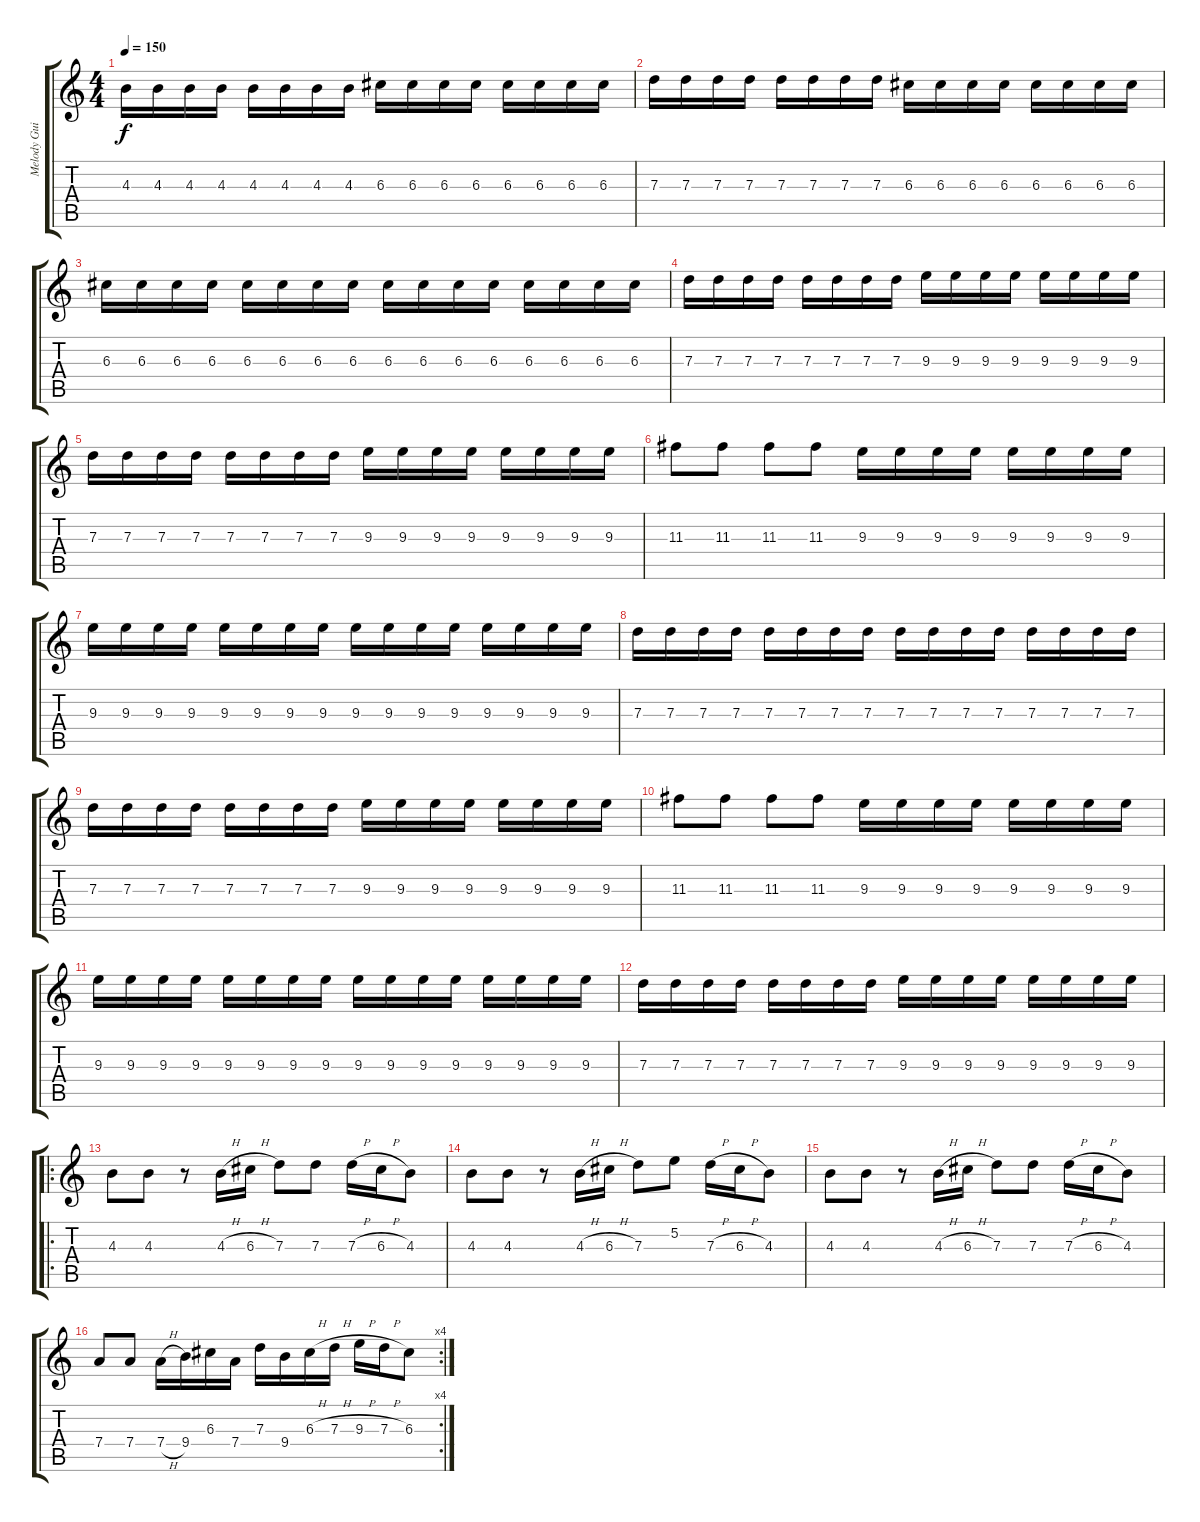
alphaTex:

\track ("Melody Guitar" "Melody Gui") {instrument distortionguitar}
\staff {score tabs}
\tuning (E4 B3 G3 D3 A2 E2) {hide}
\ts (4 4)
\tempo 150
\clef g2
\ks c
4.3.16{dy f} 4.3.16 4.3.16 4.3.16 4.3.16 4.3.16 4.3.16 4.3.16 6.3.16 6.3.16 6.3.16 6.3.16 6.3.16 6.3.16 6.3.16 6.3.16 |
7.3.16 7.3.16 7.3.16 7.3.16 7.3.16 7.3.16 7.3.16 7.3.16 6.3.16 6.3.16 6.3.16 6.3.16 6.3.16 6.3.16 6.3.16 6.3.16 |
6.3.16 6.3.16 6.3.16 6.3.16 6.3.16 6.3.16 6.3.16 6.3.16 6.3.16 6.3.16 6.3.16 6.3.16 6.3.16 6.3.16 6.3.16 6.3.16 |
7.3.16 7.3.16 7.3.16 7.3.16 7.3.16 7.3.16 7.3.16 7.3.16 9.3.16 9.3.16 9.3.16 9.3.16 9.3.16 9.3.16 9.3.16 9.3.16 |
7.3.16 7.3.16 7.3.16 7.3.16 7.3.16 7.3.16 7.3.16 7.3.16 9.3.16 9.3.16 9.3.16 9.3.16 9.3.16 9.3.16 9.3.16 9.3.16 |
11.3.8 11.3.8 11.3.8 11.3.8 9.3.16 9.3.16 9.3.16 9.3.16 9.3.16 9.3.16 9.3.16 9.3.16 |
9.3.16 9.3.16 9.3.16 9.3.16 9.3.16 9.3.16 9.3.16 9.3.16 9.3.16 9.3.16 9.3.16 9.3.16 9.3.16 9.3.16 9.3.16 9.3.16 |
7.3.16 7.3.16 7.3.16 7.3.16 7.3.16 7.3.16 7.3.16 7.3.16 7.3.16 7.3.16 7.3.16 7.3.16 7.3.16 7.3.16 7.3.16 7.3.16 |
7.3.16 7.3.16 7.3.16 7.3.16 7.3.16 7.3.16 7.3.16 7.3.16 9.3.16 9.3.16 9.3.16 9.3.16 9.3.16 9.3.16 9.3.16 9.3.16 |
11.3.8 11.3.8 11.3.8 11.3.8 9.3.16 9.3.16 9.3.16 9.3.16 9.3.16 9.3.16 9.3.16 9.3.16 |
9.3.16 9.3.16 9.3.16 9.3.16 9.3.16 9.3.16 9.3.16 9.3.16 9.3.16 9.3.16 9.3.16 9.3.16 9.3.16 9.3.16 9.3.16 9.3.16 |
7.3.16 7.3.16 7.3.16 7.3.16 7.3.16 7.3.16 7.3.16 7.3.16 9.3.16 9.3.16 9.3.16 9.3.16 9.3.16 9.3.16 9.3.16 9.3.16 |
\ro
4.3.8{volume 16} 4.3.8 r.8 4.3{h}.16 6.3{h}.16 7.3.8 7.3.8 7.3{h}.16 6.3{h}.16 4.3.8 |
4.3.8 4.3.8 r.8 4.3{h}.16 6.3{h}.16 7.3.8 5.2.8 7.3{h}.16 6.3{h}.16 4.3.8 |
4.3.8 4.3.8 r.8 4.3{h}.16 6.3{h}.16 7.3.8 7.3.8 7.3{h}.16 6.3{h}.16 4.3.8 |
\rc 4
7.4.8 7.4.8 7.4{h}.16 9.4.16 6.3.16 7.4.16 7.3.16 9.4.16 6.3{h}.16 7.3{h}.16 9.3{h}.16 7.3{h}.16 6.3.8
